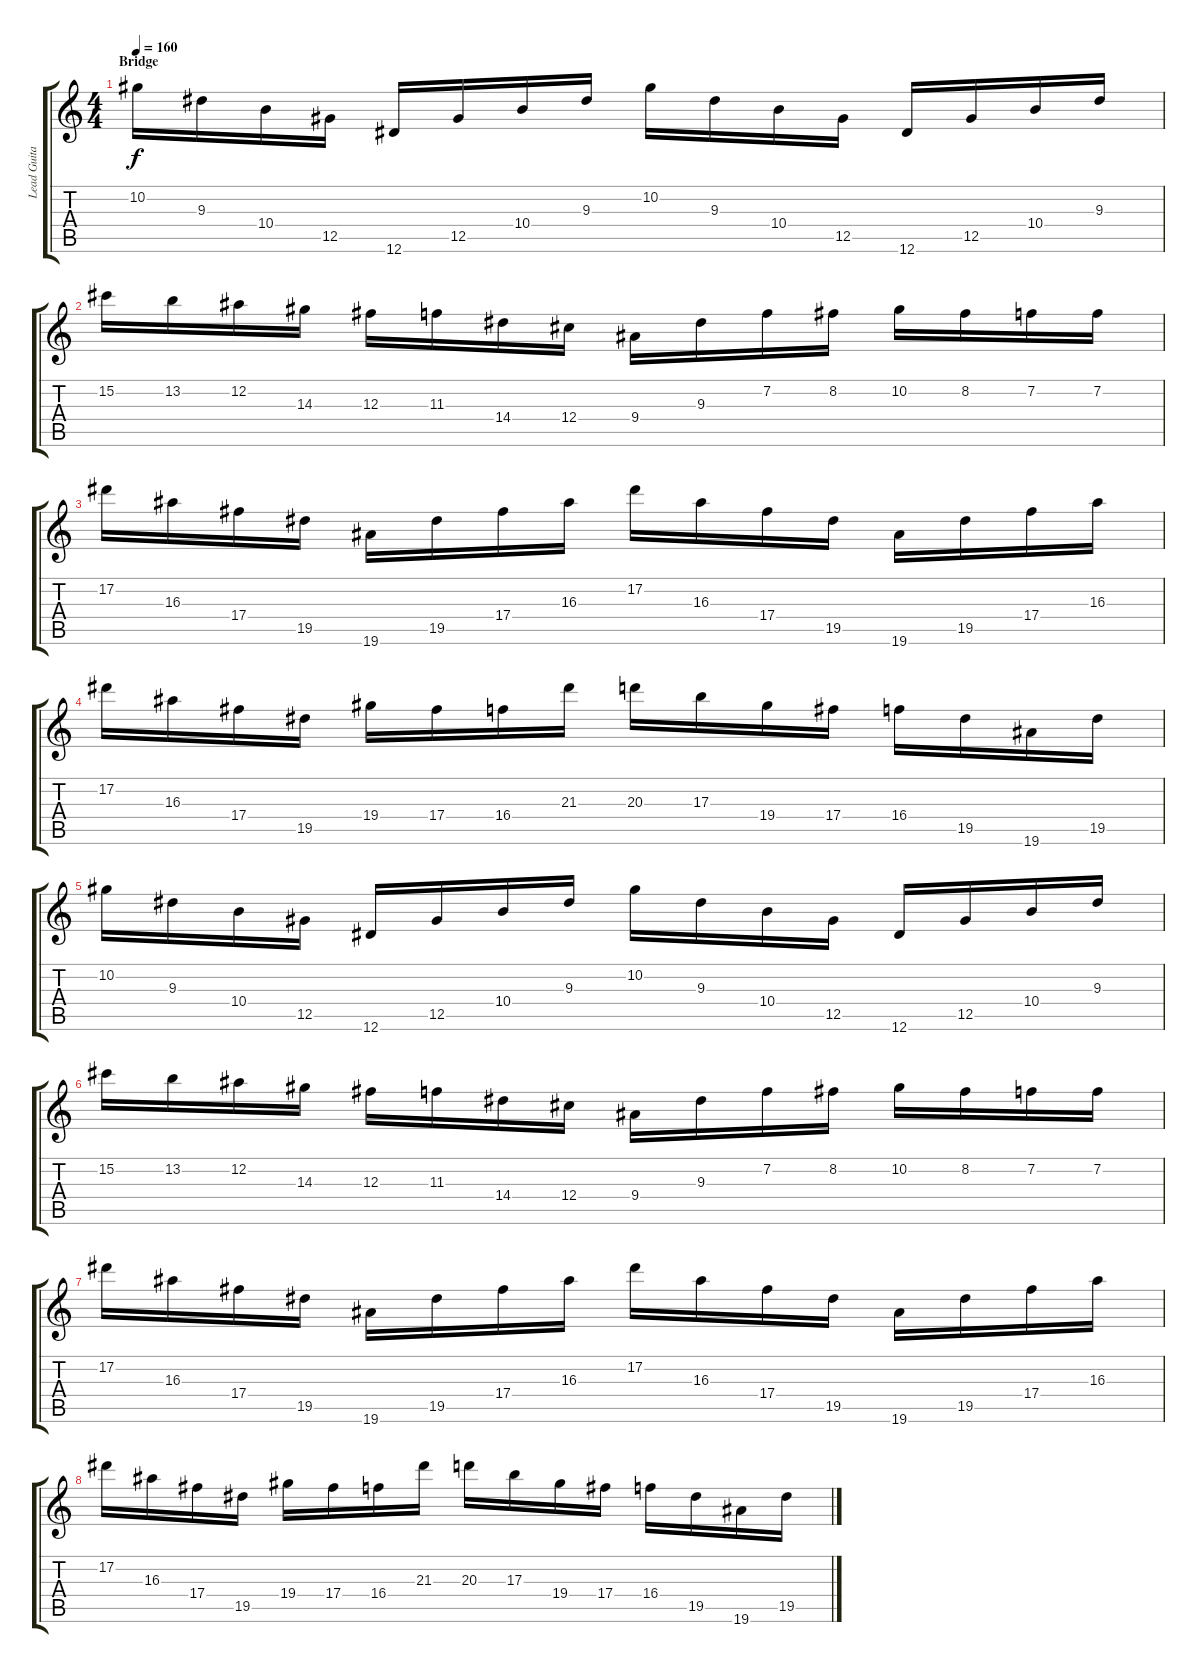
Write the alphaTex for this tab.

\track ("Lead Guitar I" "Lead Guita") {instrument overdrivenguitar}
\staff {score tabs}
\tuning (Eb4 Bb3 Gb3 Db3 Ab2 Eb2) {hide}
\ts (4 4)
\section ("" "Bridge")
\tempo 160
\clef g2
\ks c
10.2.16{dy f} 9.3.16 10.4.16 12.5.16 12.6.16 12.5.16 10.4.16 9.3.16 10.2.16 9.3.16 10.4.16 12.5.16 12.6.16 12.5.16 10.4.16 9.3.16 |
15.2.16 13.2.16 12.2.16 14.3.16 12.3.16 11.3.16 14.4.16 12.4.16 9.4.16 9.3.16 7.2.16 8.2.16 10.2.16 8.2.16 7.2.16 7.2.16 |
17.2.16 16.3.16 17.4.16 19.5.16 19.6.16 19.5.16 17.4.16 16.3.16 17.2.16 16.3.16 17.4.16 19.5.16 19.6.16 19.5.16 17.4.16 16.3.16 |
17.2.16 16.3.16 17.4.16 19.5.16 19.4.16 17.4.16 16.4.16 21.3.16 20.3.16 17.3.16 19.4.16 17.4.16 16.4.16 19.5.16 19.6.16 19.5.16 |
10.2.16 9.3.16 10.4.16 12.5.16 12.6.16 12.5.16 10.4.16 9.3.16 10.2.16 9.3.16 10.4.16 12.5.16 12.6.16 12.5.16 10.4.16 9.3.16 |
15.2.16 13.2.16 12.2.16 14.3.16 12.3.16 11.3.16 14.4.16 12.4.16 9.4.16 9.3.16 7.2.16 8.2.16 10.2.16 8.2.16 7.2.16 7.2.16 |
17.2.16 16.3.16 17.4.16 19.5.16 19.6.16 19.5.16 17.4.16 16.3.16 17.2.16 16.3.16 17.4.16 19.5.16 19.6.16 19.5.16 17.4.16 16.3.16 |
17.2.16 16.3.16 17.4.16 19.5.16 19.4.16 17.4.16 16.4.16 21.3.16 20.3.16 17.3.16 19.4.16 17.4.16 16.4.16 19.5.16 19.6.16 19.5.16
